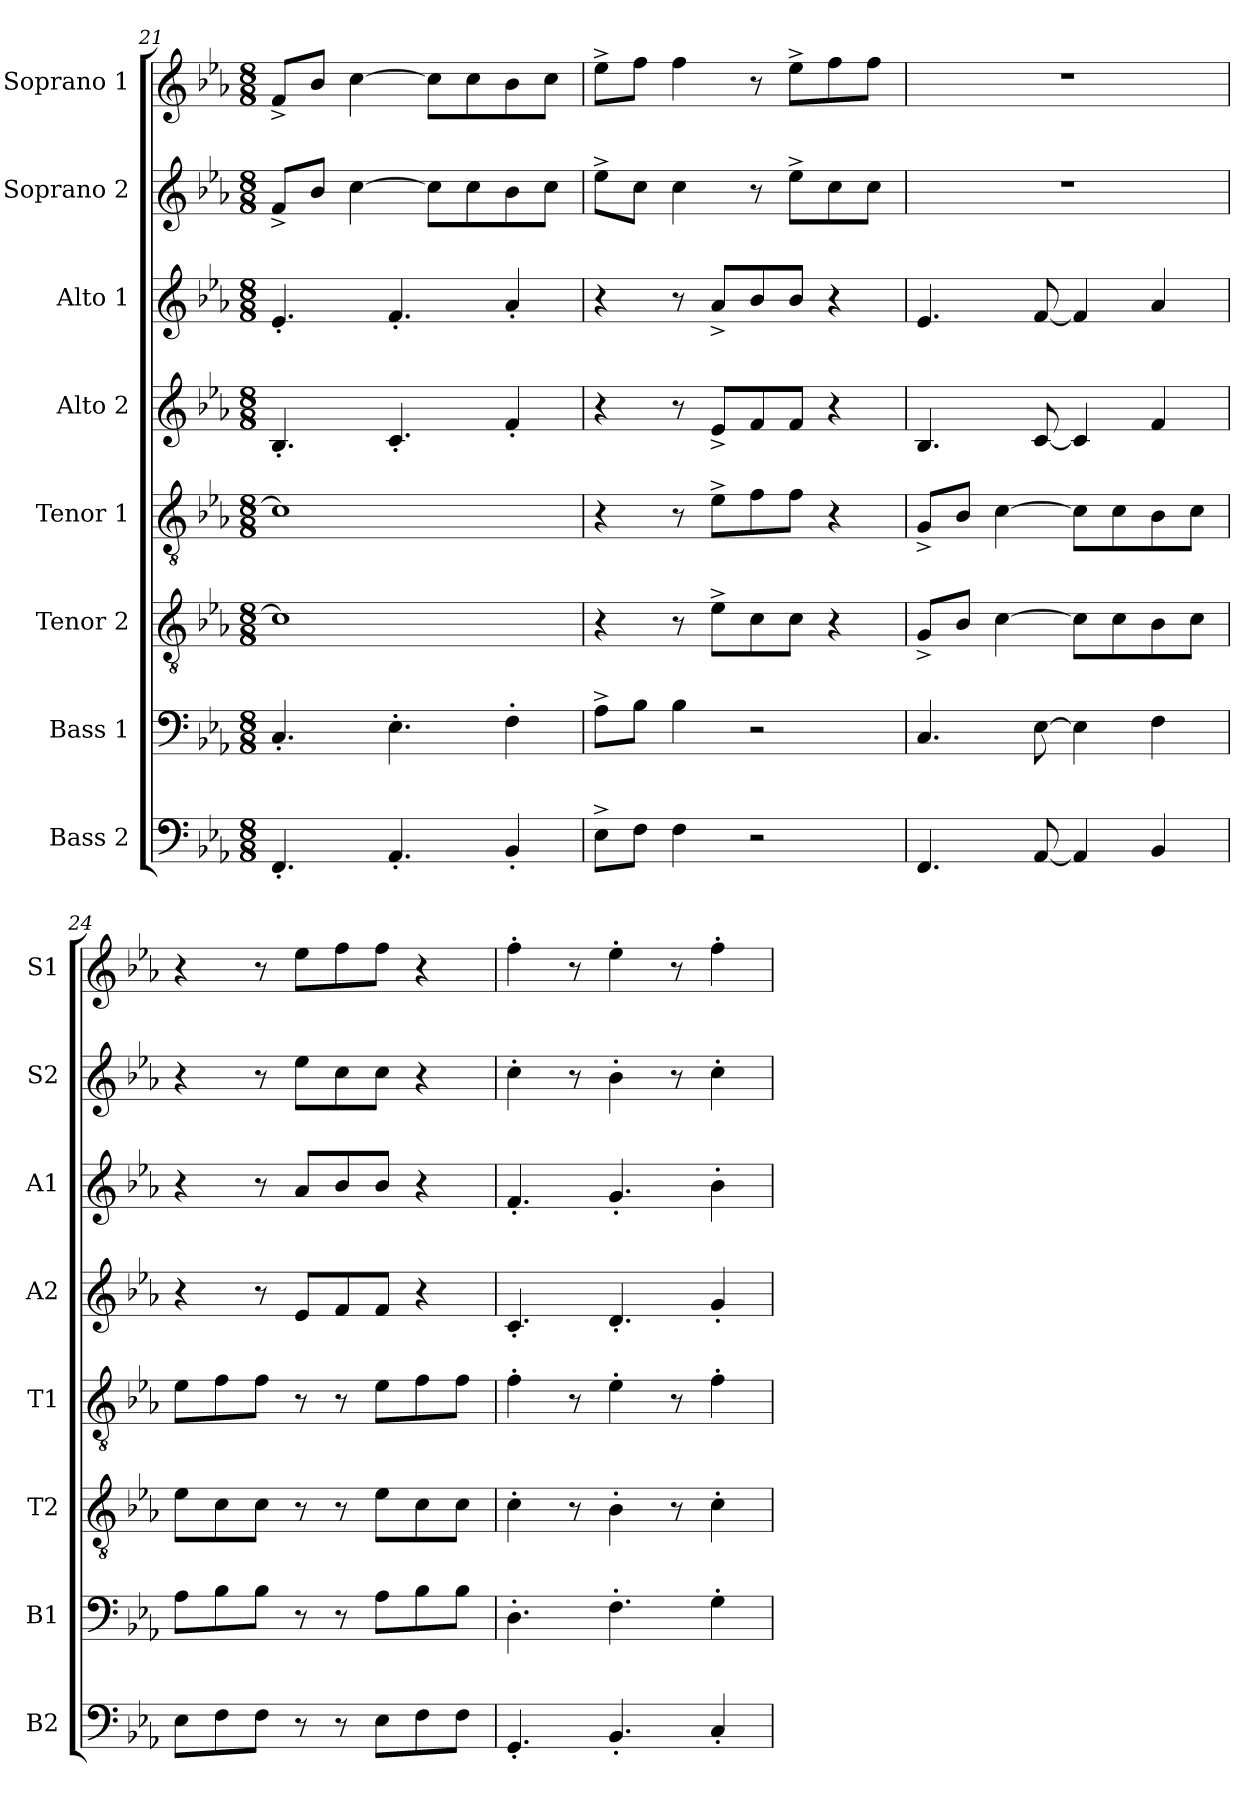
**kern	**kern	**kern	**kern	**kern	**kern	**kern	**kern
*part8	*part7	*part6	*part5	*part4	*part3	*part2	*part1
*staff8	*staff7	*staff6	*staff5	*staff4	*staff3	*staff2	*staff1
*I"Bass 2	*I"Bass 1	*I"Tenor 2	*I"Tenor 1	*I"Alto 2	*I"Alto 1	*I"Soprano 2	*I"Soprano 1
*I'B2	*I'B1	*I'T2	*I'T1	*I'A2	*I'A1	*I'S2	*I'S1
!!LO:PB:g=z
*clefF4	*clefF4	*clefGv2	*clefGv2	*clefG2	*clefG2	*clefG2	*clefG2
*k[b-e-a-]	*k[b-e-a-]	*k[b-e-a-]	*k[b-e-a-]	*k[b-e-a-]	*k[b-e-a-]	*k[b-e-a-]	*k[b-e-a-]
*M8/8	*M8/8	*M8/8	*M8/8	*M8/8	*M8/8	*M8/8	*M8/8
=21	=21	=21	=21	=21	=21	=21	=21
4.FF'/	4.C'/	1c]	1c]	4.B-'/	4.e-'/	8f^/L	8f^/L
.	.	.	.	.	.	8b-/J	8b-/J
.	.	.	.	.	.	[4cc\	[4cc\
4.AA-'/	4.E-'\	.	.	4.c'/	4.f'/	.	.
.	.	.	.	.	.	8cc\L]	8cc\L]
.	.	.	.	.	.	8cc\	8cc\
4BB-'/	4F'\	.	.	4f'/	4a-'/	8b-\	8b-\
.	.	.	.	.	.	8cc\J	8cc\J
=22	=22	=22	=22	=22	=22	=22	=22
8E-^\L	8A-^\L	4r	4r	4r	4r	8ee-^\L	8ee-^\L
8F\J	8B-\J	.	.	.	.	8cc\J	8ff\J
4F\	4B-\	8r	8r	8r	8r	4cc\	4ff\
.	.	8e-^\L	8e-^\L	8e-^/L	8a-^/L	.	.
2r	2r	8c\	8f\	8f/	8b-/	8r	8r
.	.	8c\J	8f\J	8f/J	8b-/J	8ee-^\L	8ee-^\L
.	.	4r	4r	4r	4r	8cc\	8ff\
.	.	.	.	.	.	8cc\J	8ff\J
=23	=23	=23	=23	=23	=23	=23	=23
4.FF/	4.C/	8G^/L	8G^/L	4.B-/	4.e-/	1r	1r
.	.	8B-/J	8B-/J	.	.	.	.
.	.	[4c\	[4c\	.	.	.	.
[8AA-/	[8E-\	.	.	[8c/	[8f/	.	.
4AA-/]	4E-\]	8c\L]	8c\L]	4c/]	4f/]	.	.
.	.	8c\	8c\	.	.	.	.
4BB-/	4F\	8B-\	8B-\	4f/	4a-/	.	.
.	.	8c\J	8c\J	.	.	.	.
=24	=24	=24	=24	=24	=24	=24	=24
8E-\L	8A-\L	8e-\L	8e-\L	4r	4r	4r	4r
8F\	8B-\	8c\	8f\	.	.	.	.
8F\J	8B-\J	8c\J	8f\J	8r	8r	8r	8r
8r	8r	8r	8r	8e-/L	8a-/L	8ee-\L	8ee-\L
8r	8r	8r	8r	8f/	8b-/	8cc\	8ff\
8E-\L	8A-\L	8e-\L	8e-\L	8f/J	8b-/J	8cc\J	8ff\J
8F\	8B-\	8c\	8f\	4r	4r	4r	4r
8F\J	8B-\J	8c\J	8f\J	.	.	.	.
=25	=25	=25	=25	=25	=25	=25	=25
4.GG'/	4.D'\	4c'\	4f'\	4.c'/	4.f'/	4cc'\	4ff'\
.	.	8r	8r	.	.	8r	8r
4.BB-'/	4.F'\	4B-'\	4e-'\	4.d'/	4.g'/	4b-'\	4ee-'\
.	.	8r	8r	.	.	8r	8r
4C'/	4G'\	4c'\	4f'\	4g'/	4b-'\	4cc'\	4ff'\
=	=	=	=	=	=	=	=
*-	*-	*-	*-	*-	*-	*-	*-
